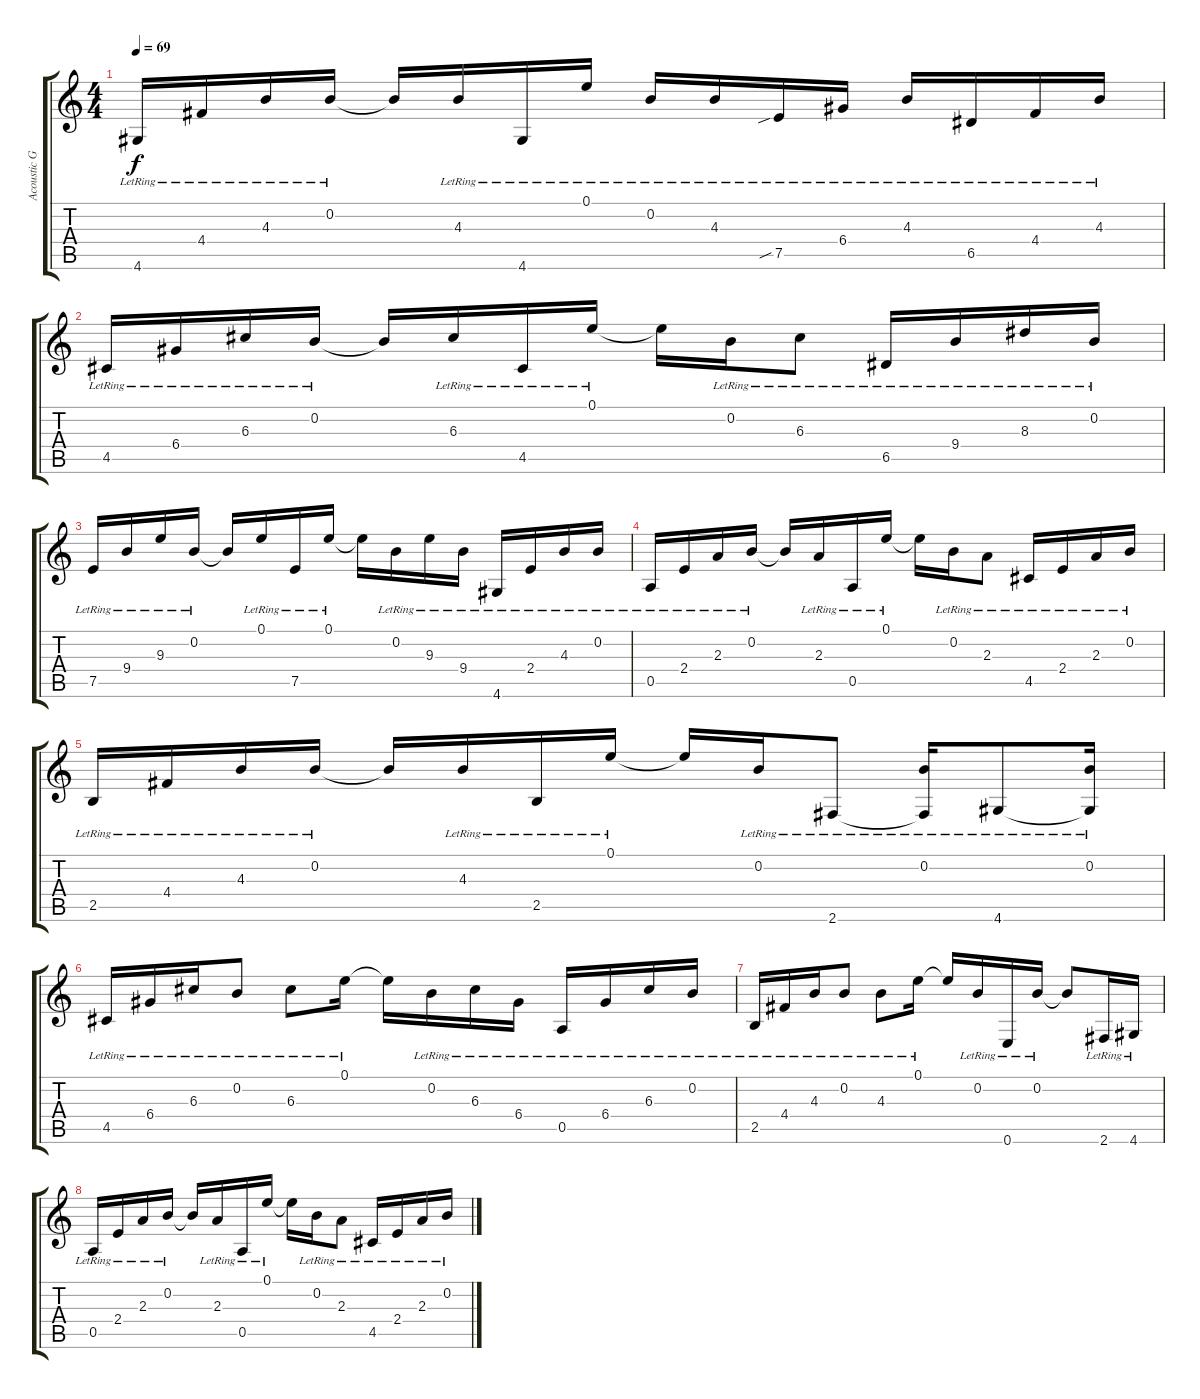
\track ("Acoustic Guitar" "Acoustic G") {instrument acousticguitarsteel}
\staff {score tabs}
\tuning (E4 B3 G3 D3 A2 E2) {hide}
\ts (4 4)
\tempo 69
\clef g2
\ks c
4.6{lr}.16{dy f} 4.4{lr}.16 4.3{lr}.16 0.2{lr}.16 0.2{t}.16 4.3{lr}.16 4.6{lr}.16 0.1{lr}.16 0.2{lr}.16 4.3{lr}.16 7.5{sib lr}.16 6.4{lr}.16 4.3{lr}.16 6.5{lr}.16 4.4{lr}.16 4.3{lr}.16 |
4.5{lr}.16 6.4{lr}.16 6.3{lr}.16 0.2{lr}.16 0.2{t}.16 6.3{lr}.16 4.5{lr}.16 0.1{lr}.16 0.1{t}.16 0.2{lr}.16 6.3{lr}.8 6.5{lr}.16 9.4{lr}.16 8.3{lr}.16 0.2{lr}.16 |
7.5{lr}.16 9.4{lr}.16 9.3{lr}.16 0.2{lr}.16 0.2{t}.16 0.1{lr}.16 7.5{lr}.16 0.1{lr}.16 0.1{t}.16 0.2{lr}.16 9.3{lr}.16 9.4{lr}.16 4.6{lr}.16 2.4{lr}.16 4.3{lr}.16 0.2{lr}.16 |
0.5{lr}.16 2.4{lr}.16 2.3{lr}.16 0.2{lr}.16 0.2{t}.16 2.3{lr}.16 0.5{lr}.16 0.1{lr}.16 0.1{t}.16 0.2{lr}.16 2.3{lr}.8 4.5{lr}.16 2.4{lr}.16 2.3{lr}.16 0.2{lr}.16 |
2.5{lr}.16 4.4{lr}.16 4.3{lr}.16 0.2{lr}.16 0.2{t}.16 4.3{lr}.16 2.5{lr}.16 0.1{lr}.16 0.1{t}.16 0.2{lr}.16 2.6{lr}.8 (0.2{lr} 2.6{t}).16 4.6{lr}.8 (0.2{lr} 4.6{t}).16 |
4.5{lr}.16 6.4{lr}.16 6.3{lr}.16 0.2{lr}.8 6.3{lr}.8 0.1{lr}.16 0.1{t}.16 0.2{lr}.16 6.3{lr}.16 6.4{lr}.16 0.5{lr}.16 6.4{lr}.16 6.3{lr}.16 0.2{lr}.16 |
2.5{lr}.16 4.4{lr}.16 4.3{lr}.16 0.2{lr}.8 4.3{lr}.8 0.1{lr}.16 0.1{t}.16 0.2{lr}.16 0.6{lr}.16 0.2{lr}.16 0.2{t}.8 2.6{lr}.16 4.6{lr}.16 |
0.5{lr}.16 2.4{lr}.16 2.3{lr}.16 0.2{lr}.16 0.2{t}.16 2.3{lr}.16 0.5{lr}.16 0.1{lr}.16 0.1{t}.16 0.2{lr}.16 2.3{lr}.8 4.5{lr}.16 2.4{lr}.16 2.3{lr}.16 0.2{lr}.16
